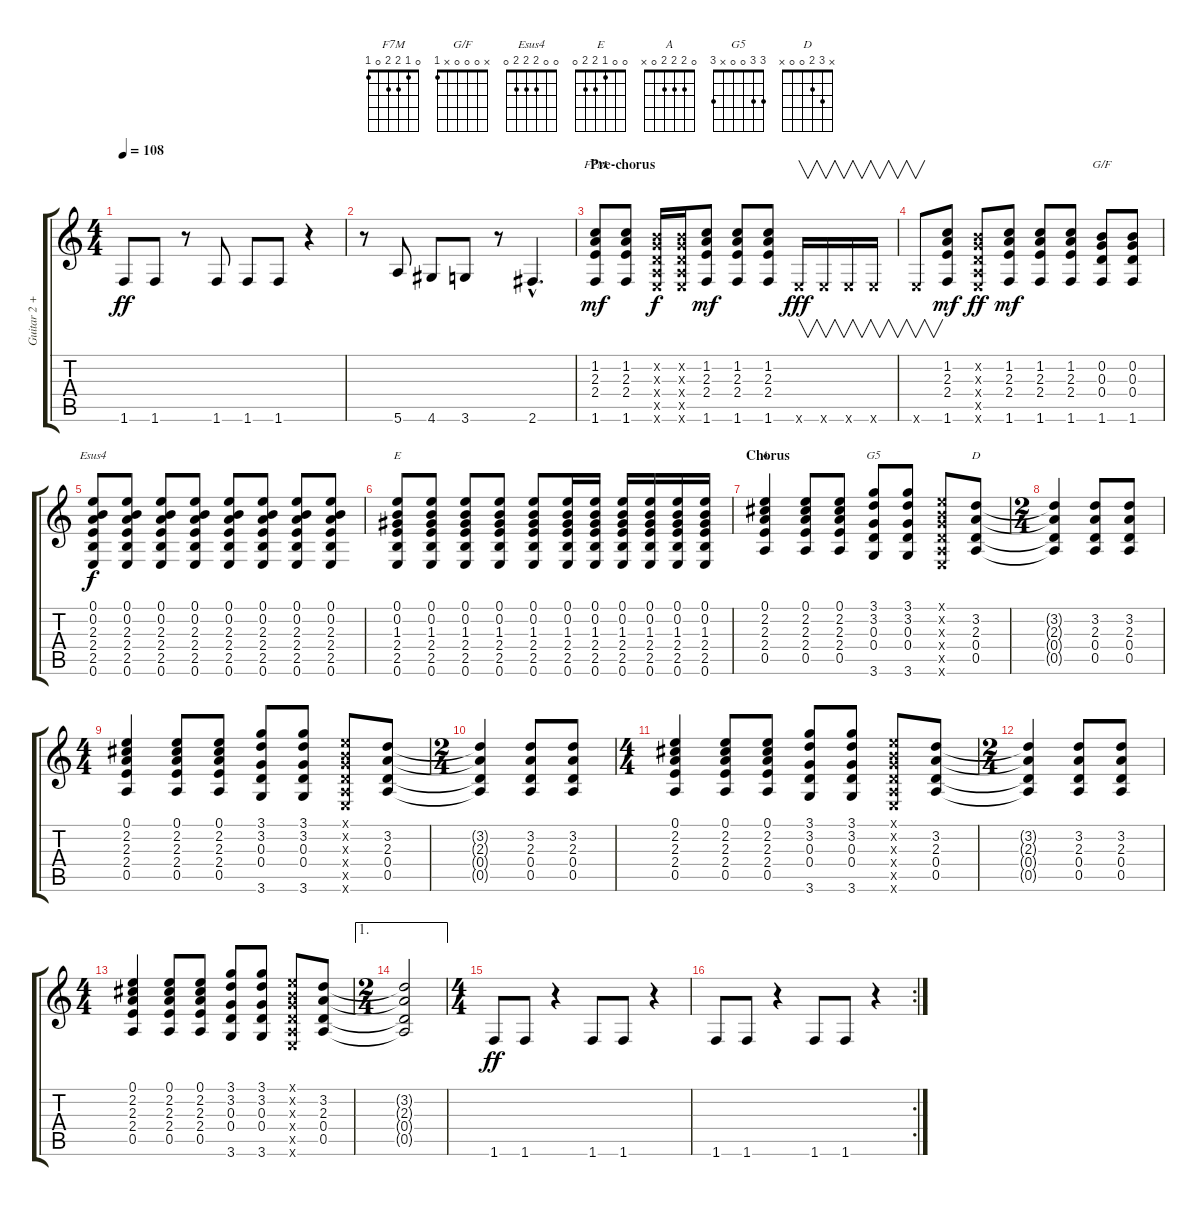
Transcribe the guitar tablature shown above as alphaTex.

\track ("Guitar 2 + Bass double in verses" "Guitar 2 +") {instrument overdrivenguitar}
\staff {score tabs}
\tuning (E4 B3 G3 D3 A2 E2) {hide}
\chord ("F7M" 0 1 2 2 0 1)
\chord ("G/F" x 0 0 0 x 1)
\chord ("Esus4" 0 0 2 2 2 0)
\chord ("E" 0 0 1 2 2 0)
\chord ("A" 0 2 2 2 0 x)
\chord ("G5" 3 3 0 0 x 3)
\chord ("D" x 3 2 0 0 x)
\ts (4 4)
\tempo 108
\clef g2
\ks c
1.6.8{dy ff} 1.6.8 r.8 1.6.8 1.6.8 1.6.8 r.4 |
r.8 5.6.8 4.6.8 3.6.8 r.8 2.6{hac}.4{d} |
\section ("" "Pre-chorus")
(1.2 2.3 2.4 1.6).8{ch "F7M" dy mf volume 13} (1.2 2.3 2.4 1.6).8 (0.2{x} 0.3{x} 0.4{x} 0.5{x} 0.6{x}).16{dy f} (0.2{x} 0.3{x} 0.4{x} 0.5{x} 0.6{x}).16 (1.2 2.3 2.4 1.6).8{dy mf} (1.2 2.3 2.4 1.6).8 (1.2 2.3 2.4 1.6).8 0.6{x}.16{v dy fff} 0.6{x}.16{v} 0.6{x}.16{v} 0.6{x}.16{v} |
0.6{x}.8{v} (1.2 2.3 2.4 1.6).8{dy mf} (0.2{x} 0.3{x} 0.4{x} 0.5{x} 0.6{x}).8{dy ff} (1.2 2.3 2.4 1.6).8{dy mf} (1.2 2.3 2.4 1.6).8 (1.2 2.3 2.4 1.6).8 (0.2 0.3 0.4 1.6).8{ch "G/F"} (0.2 0.3 0.4 1.6).8 |
(0.1 0.2 2.3 2.4 2.5 0.6).8{ch "Esus4" dy f} (0.1 0.2 2.3 2.4 2.5 0.6).8 (0.1 0.2 2.3 2.4 2.5 0.6).8 (0.1 0.2 2.3 2.4 2.5 0.6).8 (0.1 0.2 2.3 2.4 2.5 0.6).8 (0.1 0.2 2.3 2.4 2.5 0.6).8 (0.1 0.2 2.3 2.4 2.5 0.6).8 (0.1 0.2 2.3 2.4 2.5 0.6).8 |
(0.1 0.2 1.3 2.4 2.5 0.6).8{ch "E"} (0.1 0.2 1.3 2.4 2.5 0.6).8 (0.1 0.2 1.3 2.4 2.5 0.6).8 (0.1 0.2 1.3 2.4 2.5 0.6).8 (0.1 0.2 1.3 2.4 2.5 0.6).8 (0.1 0.2 1.3 2.4 2.5 0.6).16 (0.1 0.2 1.3 2.4 2.5 0.6).16 (0.1 0.2 1.3 2.4 2.5 0.6).16 (0.1 0.2 1.3 2.4 2.5 0.6).16 (0.1 0.2 1.3 2.4 2.5 0.6).16 (0.1 0.2 1.3 2.4 2.5 0.6).16 |
\section ("" "Chorus")
(0.1 2.2 2.3 2.4 0.5).4{ch "A"} (0.1 2.2 2.3 2.4 0.5).8 (0.1 2.2 2.3 2.4 0.5).8 (3.1 3.2 0.3 0.4 3.6).8{ch "G5"} (3.1 3.2 0.3 0.4 3.6).8 (0.1{x} 0.2{x} 0.3{x} 0.4{x} 0.5{x} 0.6{x}).8 (3.2 2.3 0.4 0.5).8{ch "D"} |
\ts (2 4)
(3.2{t} 2.3{t} 0.4{t} 0.5{t}).4 (3.2 2.3 0.4 0.5).8 (3.2 2.3 0.4 0.5).8 |
\ts (4 4)
(0.1 2.2 2.3 2.4 0.5).4 (0.1 2.2 2.3 2.4 0.5).8 (0.1 2.2 2.3 2.4 0.5).8 (3.1 3.2 0.3 0.4 3.6).8 (3.1 3.2 0.3 0.4 3.6).8 (0.1{x} 0.2{x} 0.3{x} 0.4{x} 0.5{x} 0.6{x}).8 (3.2 2.3 0.4 0.5).8 |
\ts (2 4)
(3.2{t} 2.3{t} 0.4{t} 0.5{t}).4 (3.2 2.3 0.4 0.5).8 (3.2 2.3 0.4 0.5).8 |
\ts (4 4)
(0.1 2.2 2.3 2.4 0.5).4 (0.1 2.2 2.3 2.4 0.5).8 (0.1 2.2 2.3 2.4 0.5).8 (3.1 3.2 0.3 0.4 3.6).8 (3.1 3.2 0.3 0.4 3.6).8 (0.1{x} 0.2{x} 0.3{x} 0.4{x} 0.5{x} 0.6{x}).8 (3.2 2.3 0.4 0.5).8 |
\ts (2 4)
(3.2{t} 2.3{t} 0.4{t} 0.5{t}).4 (3.2 2.3 0.4 0.5).8 (3.2 2.3 0.4 0.5).8 |
\ts (4 4)
(0.1 2.2 2.3 2.4 0.5).4 (0.1 2.2 2.3 2.4 0.5).8 (0.1 2.2 2.3 2.4 0.5).8 (3.1 3.2 0.3 0.4 3.6).8 (3.1 3.2 0.3 0.4 3.6).8 (0.1{x} 0.2{x} 0.3{x} 0.4{x} 0.5{x} 0.6{x}).8 (3.2 2.3 0.4 0.5).8 |
\ae 1
\ts (2 4)
(3.2{t} 2.3{t} 0.4{t} 0.5{t}).2 |
\ts (4 4)
1.6.8{dy ff volume 10} 1.6.8 r.4 1.6.8 1.6.8 r.4 |
\rc 2
1.6.8 1.6.8 r.4 1.6.8 1.6.8 r.4
